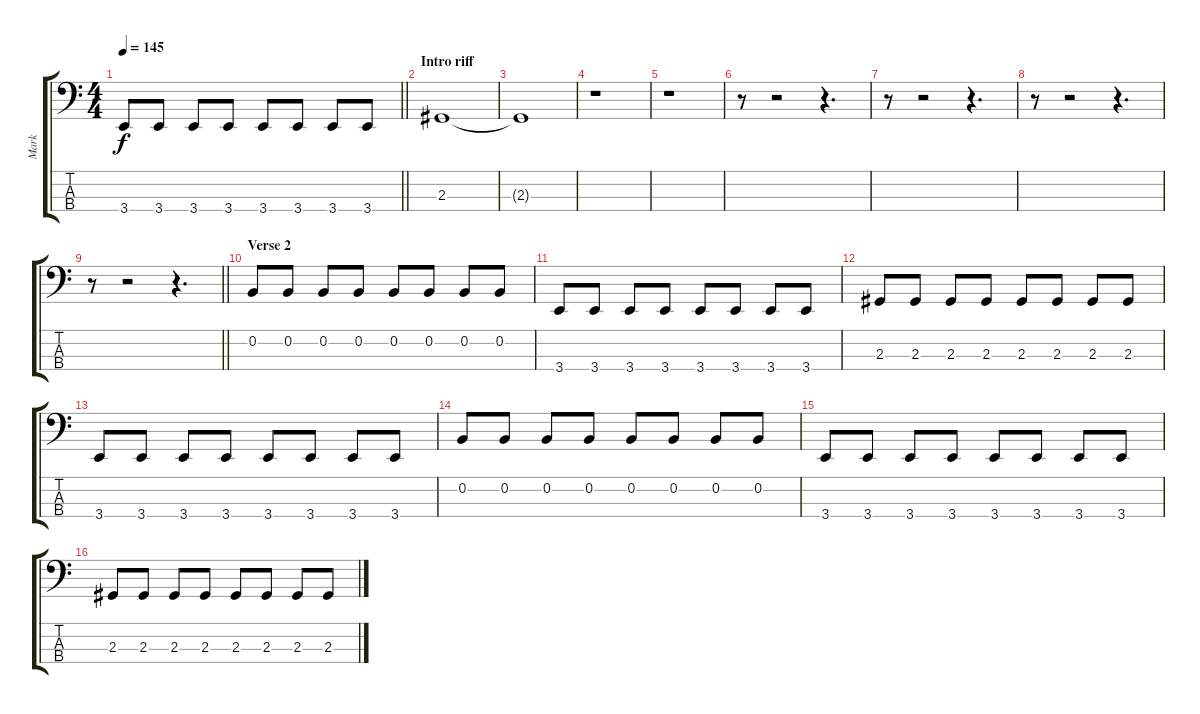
\track ("Mark" "Mark") {instrument electricbassfinger}
\staff {score tabs}
\tuning (E2 B1 Gb1 Db1) {hide}
\ts (4 4)
\tempo 145
\clef f4
\barLineRight lightlight
\ks c
3.4.8{dy f} 3.4.8 3.4.8 3.4.8 3.4.8 3.4.8 3.4.8 3.4.8 |
\section ("" "Intro riff")
2.3.1 |
2.3{t}.1 |
r.1 |
r.1 |
r.8 r.2 r.4{d} |
r.8 r.2 r.4{d} |
r.8 r.2 r.4{d} |
\barLineRight lightlight
r.8 r.2 r.4{d} |
\section ("" "Verse 2")
0.2.8 0.2.8 0.2.8 0.2.8 0.2.8 0.2.8 0.2.8 0.2.8 |
3.4.8 3.4.8 3.4.8 3.4.8 3.4.8 3.4.8 3.4.8 3.4.8 |
2.3.8 2.3.8 2.3.8 2.3.8 2.3.8 2.3.8 2.3.8 2.3.8 |
3.4.8 3.4.8 3.4.8 3.4.8 3.4.8 3.4.8 3.4.8 3.4.8 |
0.2.8 0.2.8 0.2.8 0.2.8 0.2.8 0.2.8 0.2.8 0.2.8 |
3.4.8 3.4.8 3.4.8 3.4.8 3.4.8 3.4.8 3.4.8 3.4.8 |
2.3.8 2.3.8 2.3.8 2.3.8 2.3.8 2.3.8 2.3.8 2.3.8
